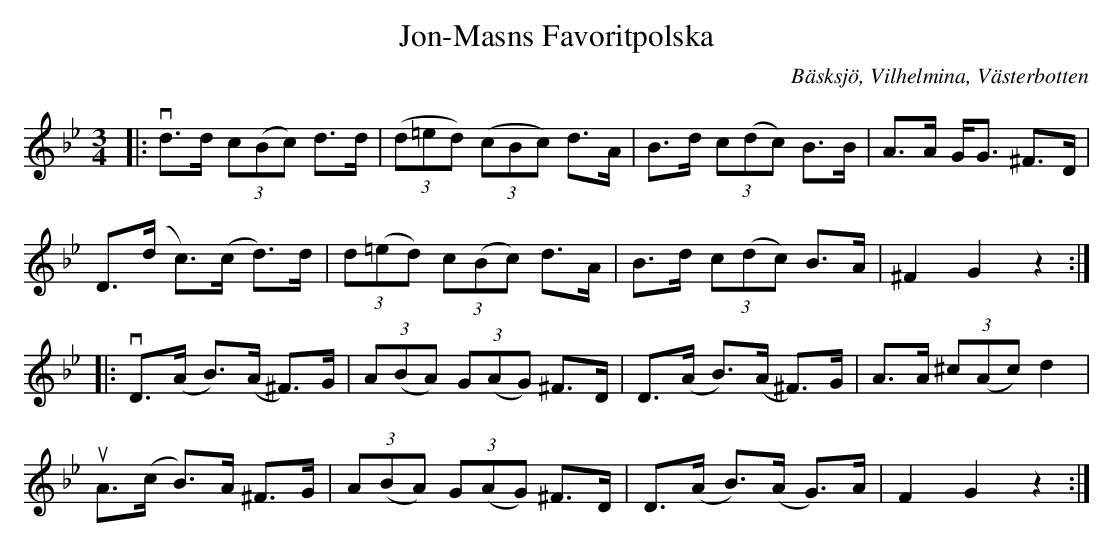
X:1
T: Jon-Masns Favoritpolska
O:Bäsksjö, Vilhelmina, Västerbotten
M:3/4
L:1/8
K:Gm
|: vd>d (3c(Bc) d>d | (3(d=ed) (3(cBc) d>A | B>d (3c(dc) B>B | A>A G<G ^F>D |
 D>(d c)>(c d)>d | (3d(=ed) (3c(Bc) d>A | B>d (3c(dc) B>A | ^F2 G2 z2 :|
|: vD>(A B)>(A ^F)>G | (3A(BA) (3G(AG) ^F>D | D>(A B)>(A ^F)>G | A>A (3^c(Ac) d2 |
 uA>(c B)>A ^F>G | (3A(BA) (3G(AG) ^F>D | D>(A B)>(A G)>A | F2 G2 z2 :|
